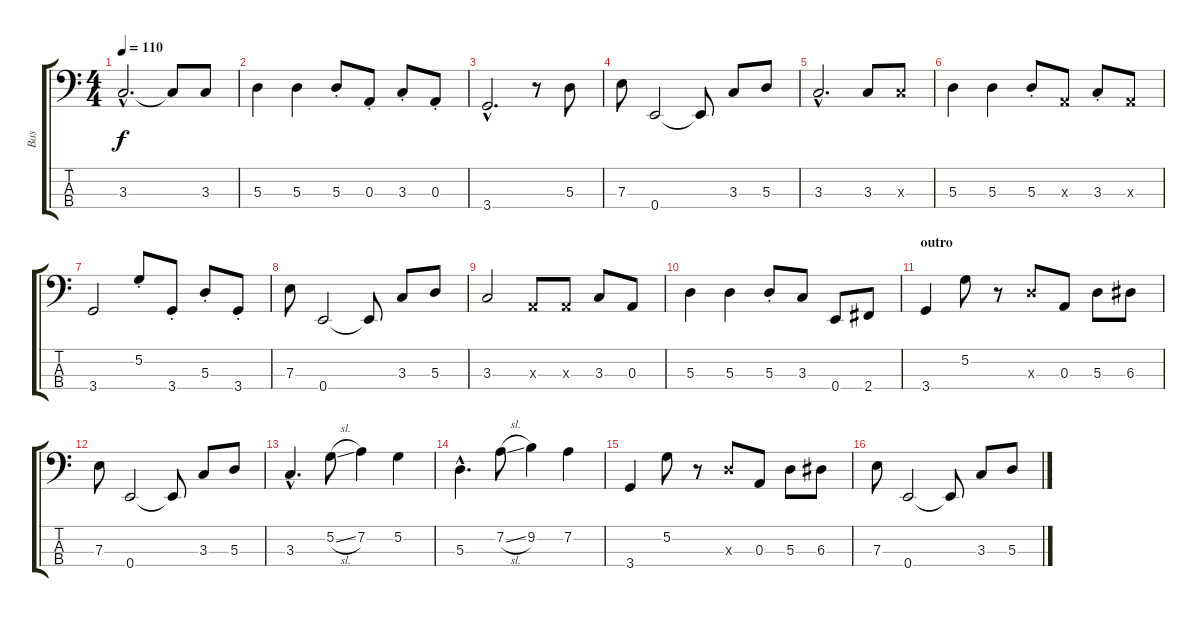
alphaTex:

\track ("Bas" "Bas") {instrument electricbassfinger}
\staff {score tabs}
\tuning (G2 D2 A1 E1) {hide}
\ts (4 4)
\tempo 110
\clef f4
\ks c
3.3{hac}.2{d dy f} 3.3{t}.8 3.3.8 |
5.3.4 5.3.4 5.3{st}.8 0.3{st}.8 3.3{st}.8 0.3{st}.8 |
3.4{hac}.2{d} r.8 5.3.8 |
7.3.8 0.4.2 0.4{t}.8 3.3.8 5.3.8 |
3.3{hac}.2{d} 3.3.8 3.3{x}.8 |
5.3.4 5.3.4 5.3{st}.8 0.3{x}.8 3.3{st}.8 0.3{x}.8 |
3.4.2 5.2{st}.8 3.4{st}.8 5.3{st}.8 3.4{st}.8 |
7.3.8 0.4.2 0.4{t}.8 3.3.8 5.3.8 |
3.3.2 0.3{x}.8 0.3{x}.8 3.3.8 0.3.8 |
5.3.4 5.3.4 5.3{st}.8 3.3.8 0.4.8 2.4.8 |
\section ("" "outro")
3.4.4 5.2.8 r.8 5.3{x}.8 0.3.8 5.3.8 6.3.8 |
7.3.8 0.4.2 0.4{t}.8 3.3.8 5.3.8 |
3.3{hac}.4{d} 5.2{sl}.8 7.2.4 5.2.4 |
5.3{hac}.4{d} 7.2{sl}.8 9.2.4 7.2.4 |
3.4.4 5.2.8 r.8 5.3{x}.8 0.3.8 5.3.8 6.3.8 |
7.3.8 0.4.2 0.4{t}.8 3.3.8 5.3.8
